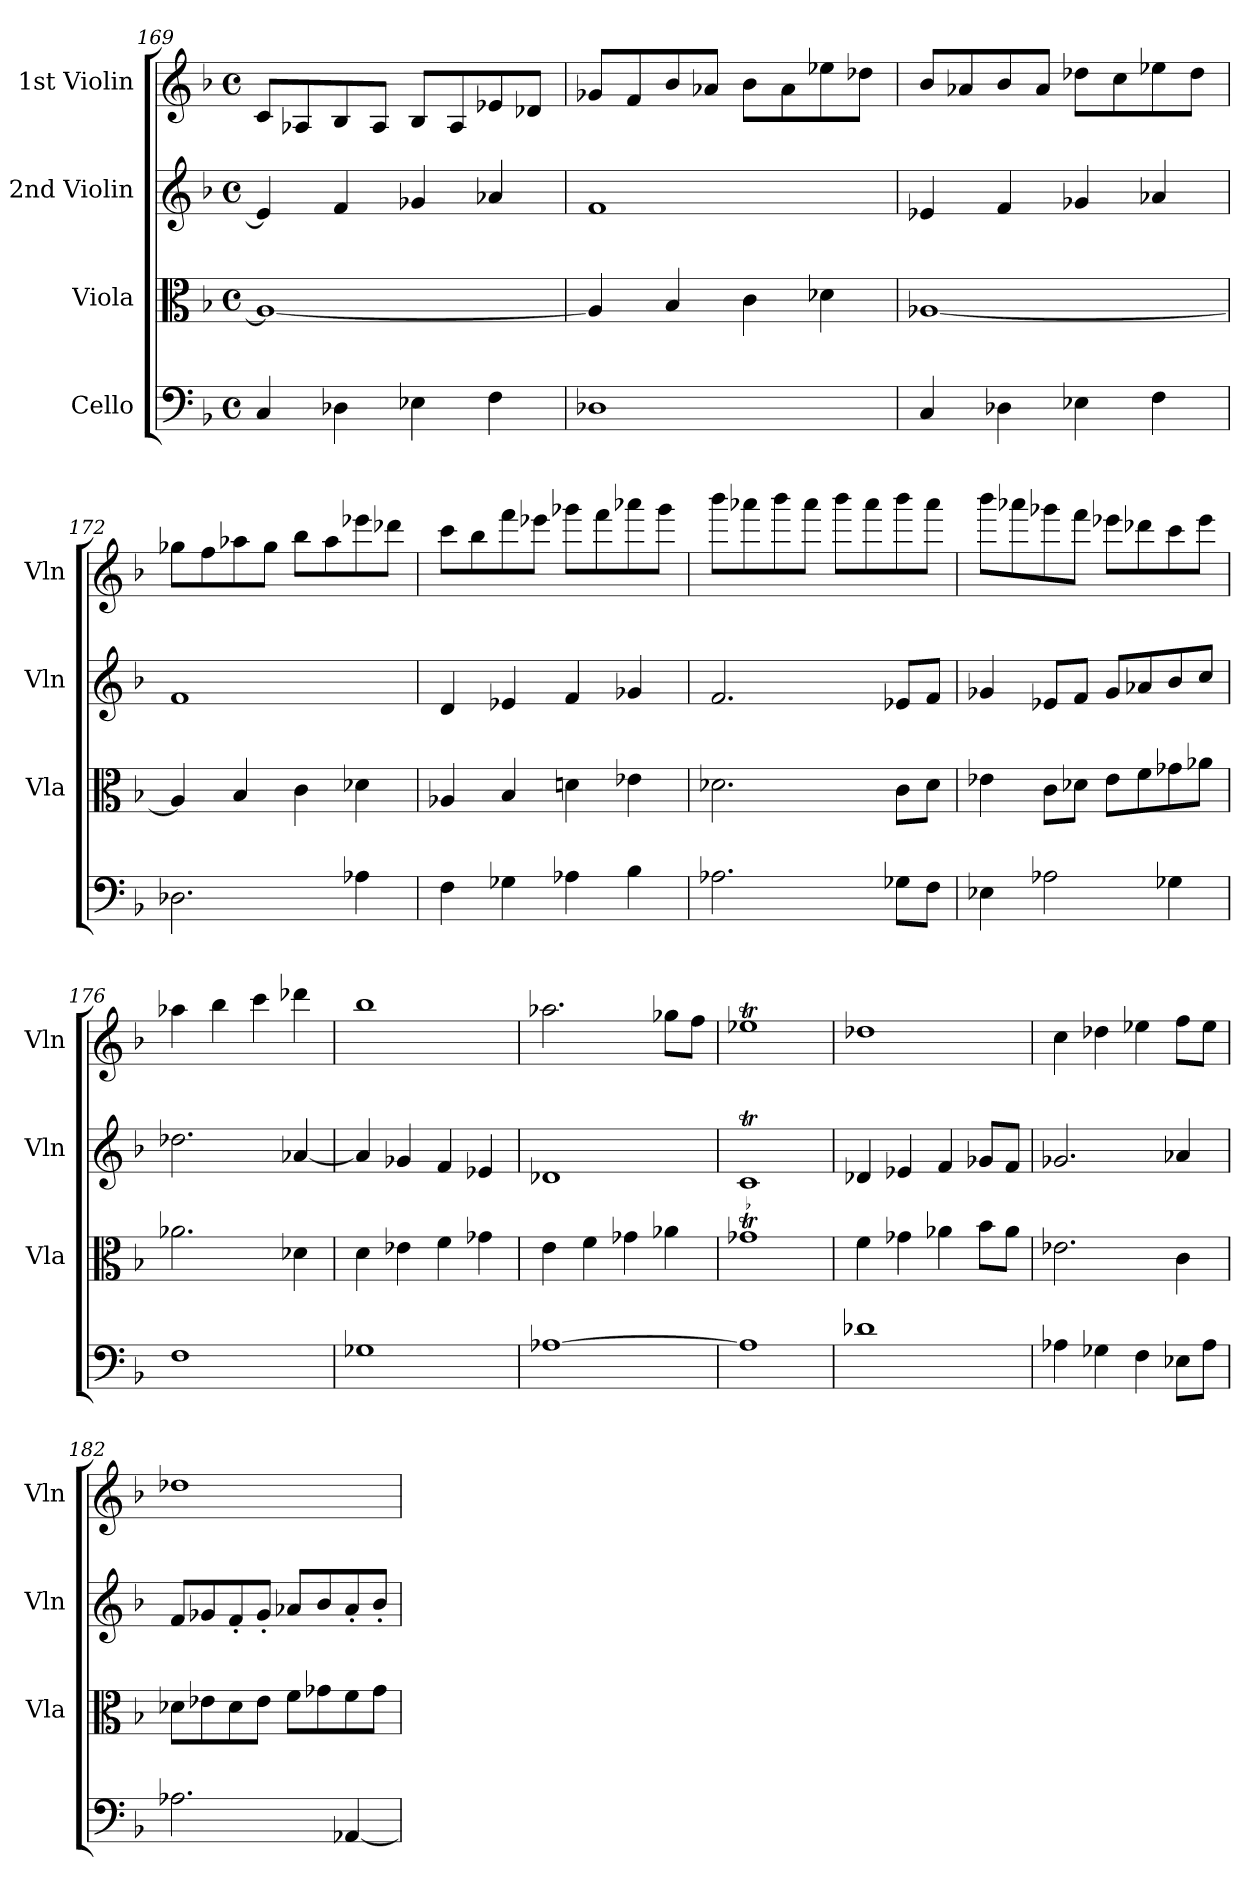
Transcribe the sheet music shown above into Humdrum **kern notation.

**kern	**kern	**kern	**kern
*part4	*part3	*part2	*part1
*staff4	*staff3	*staff2	*staff1
*I"Cello	*I"Viola	*I"2nd Violin	*I"1st Violin
*	*I'Vla	*I'Vln	*I'Vln
*clefF4	*clefC3	*clefG2	*clefG2
*k[b-]	*k[b-]	*k[b-]	*k[b-]
*M4/4	*M4/4	*M4/4	*M4/4
*met(c)	*met(c)	*met(c)	*met(c)
=169	=169	=169	=169
4C/	1A-_	4e-/]	8c/L
.	.	.	8A-X/
4D-X\	.	4f/	8B-/
.	.	.	8A-/J
4E-X\	.	4g-X/	8B-/L
.	.	.	8A-/
4F\	.	4a-X/	8e-X/
.	.	.	8d-X/J
!!LO:PB:g=z
=170	=170	=170	=170
1D-X	4A-/]	1f	8g-X/L
.	.	.	8f/
.	4B-/	.	8b-/
.	.	.	8a-X/J
.	4c\	.	8b-\L
.	.	.	8a-\
.	4d-X\	.	8ee-X\
.	.	.	8dd-X\J
!!LO:LB:g=z
=171	=171	=171	=171
4C/	[1A-X	4e-X/	8b-/L
.	.	.	8a-X/
4D-X\	.	4f/	8b-/
.	.	.	8a-/J
4E-X\	.	4g-X/	8dd-X\L
.	.	.	8cc\
4F\	.	4a-X/	8ee-X\
.	.	.	8dd-\J
=172	=172	=172	=172
2.D-X\	4A-/]	1f	8gg-X\L
.	.	.	8ff\
.	4B-/	.	8aa-X\
.	.	.	8gg-\J
.	4c\	.	8bb-\L
.	.	.	8aa-\
4A-X\	4d-X\	.	8eee-X\
.	.	.	8ddd-X\J
=173	=173	=173	=173
4F\	4A-X/	4d/	8ccc\L
.	.	.	8bb-\
4G-X\	4B-/	4e-X/	8fff\
.	.	.	8eee-X\J
4A-X\	4dn\	4f/	8ggg-X\L
.	.	.	8fff\
4B-\	4e-X\	4g-X/	8aaa-X\
.	.	.	8ggg-\J
=174	=174	=174	=174
2.A-X\	2.d-X\	2.f/	8bbb-\L
.	.	.	8aaa-X\
.	.	.	8bbb-\
.	.	.	8aaa-\J
.	.	.	8bbb-\L
.	.	.	8aaa-\
8G-X\L	8c\L	8e-X/L	8bbb-\
8F\J	8d-\J	8f/J	8aaa-\J
!!LO:LB:g=z
=175	=175	=175	=175
4E-X\	4e-X\	4g-X/	8bbb-\L
.	.	.	8aaa-X\
2A-X\	8c\L	8e-X/L	8ggg-X\
.	8d-X\J	8f/J	8fff\J
.	8e-\L	8g-/L	8eee-X\L
.	8f\	8a-X/	8ddd-X\
4G-X\	8g-X\	8b-/	8ccc\
.	8a-X\J	8cc/J	8eee-\J
=176	=176	=176	=176
1F	2.a-X\	2.dd-X\	4aa-X\
.	.	.	4bb-\
.	.	.	4ccc\
.	4d-X\	[4a-X/	4ddd-X\
=177	=177	=177	=177
1G-X	4d\	4a-/]	1bb-
.	4e-X\	4g-X/	.
.	4f\	4f/	.
.	4g-X\	4e-X/	.
=178	=178	=178	=178
[1A-X	4e\	1d-X	2.aa-X\
.	4f\	.	.
.	4g-X\	.	.
.	4a-X\	.	8gg-X\L
.	.	.	8ff\J
=179	=179	=179	=179
1A-]	1g-XT	1cT	1ee-XT
!!LO:PB:g=z
=180	=180	=180	=180
1d-X	4f\	4d-X/	1dd-X
.	4g-X\	4e-X/	.
.	4a-X\	4f/	.
.	8b-\L	8g-X/L	.
.	8a-\J	8f/J	.
=181	=181	=181	=181
4A-X\	2.e-X\	2.g-X/	4cc\
4G-X\	.	.	4dd-X\
4F\	.	.	4ee-X\
8E-X\L	4c\	4a-X/	8ff\L
8A-\J	.	.	8ee-\J
=182	=182	=182	=182
2.A-X\	8d-X\L	8f/L	1dd-X
.	8e-X\	8g-X/	.
.	8d-\	8f'/	.
.	8e-\J	8g-'/J	.
.	8f\L	8a-X/L	.
.	8g-X\	8b-/	.
[4AA-X/	8f\	8a-'/	.
.	8g-\J	8b-'/J	.
=	=	=	=
*-	*-	*-	*-
